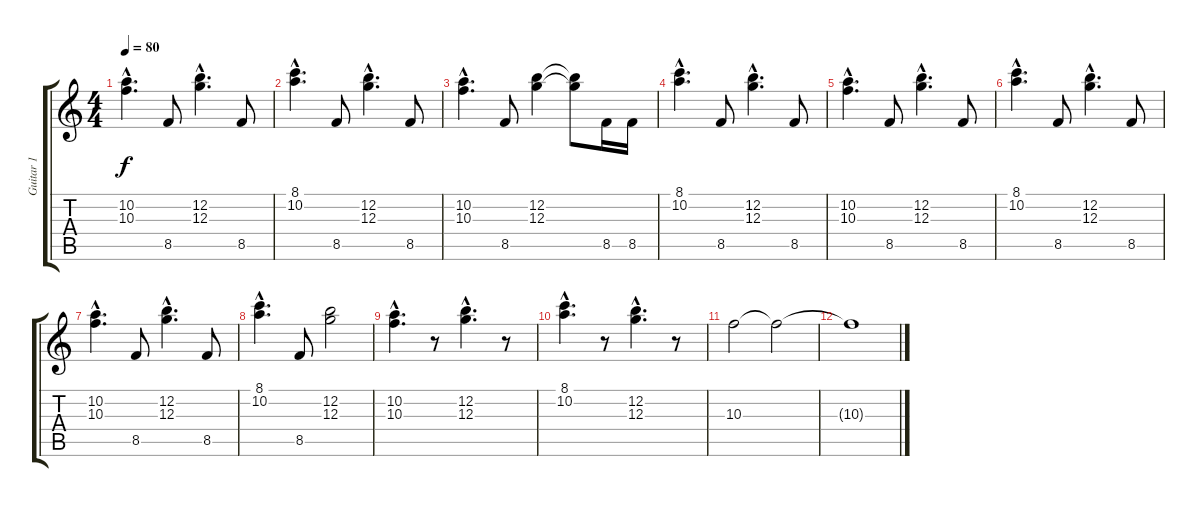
\track ("Guitar 1" "Guitar 1") {instrument distortionguitar}
\staff {score tabs}
\tuning (E4 B3 G3 D3 A2 E2) {hide}
\ts (4 4)
\tempo 80
\clef g2
\ks c
(10.2{hac} 10.3{hac}).4{d dy f} 8.5.8 (12.2{hac} 12.3{hac}).4{d} 8.5.8 |
(8.1{hac} 10.2{hac}).4{d} 8.5.8 (12.2{hac} 12.3{hac}).4{d} 8.5.8 |
(10.2{hac} 10.3{hac}).4{d} 8.5.8 (12.2 12.3).4 (12.2{t} 12.3{t}).8 8.5.16 8.5.16 |
(8.1{hac} 10.2{hac}).4{d} 8.5.8 (12.2{hac} 12.3{hac}).4{d} 8.5.8 |
(10.2{hac} 10.3{hac}).4{d} 8.5.8 (12.2{hac} 12.3{hac}).4{d} 8.5.8 |
(8.1{hac} 10.2{hac}).4{d} 8.5.8 (12.2{hac} 12.3{hac}).4{d} 8.5.8 |
(10.2{hac} 10.3{hac}).4{d} 8.5.8 (12.2{hac} 12.3{hac}).4{d} 8.5.8 |
(8.1{hac} 10.2{hac}).4{d} 8.5.8 (12.2 12.3).2 |
(10.2{hac} 10.3{hac}).4{d} r.8 (12.2{hac} 12.3{hac}).4{d} r.8 |
(8.1{hac} 10.2{hac}).4{d} r.8 (12.2{hac} 12.3{hac}).4{d} r.8 |
10.3.2 10.3{t}.2 |
10.3{t}.1
